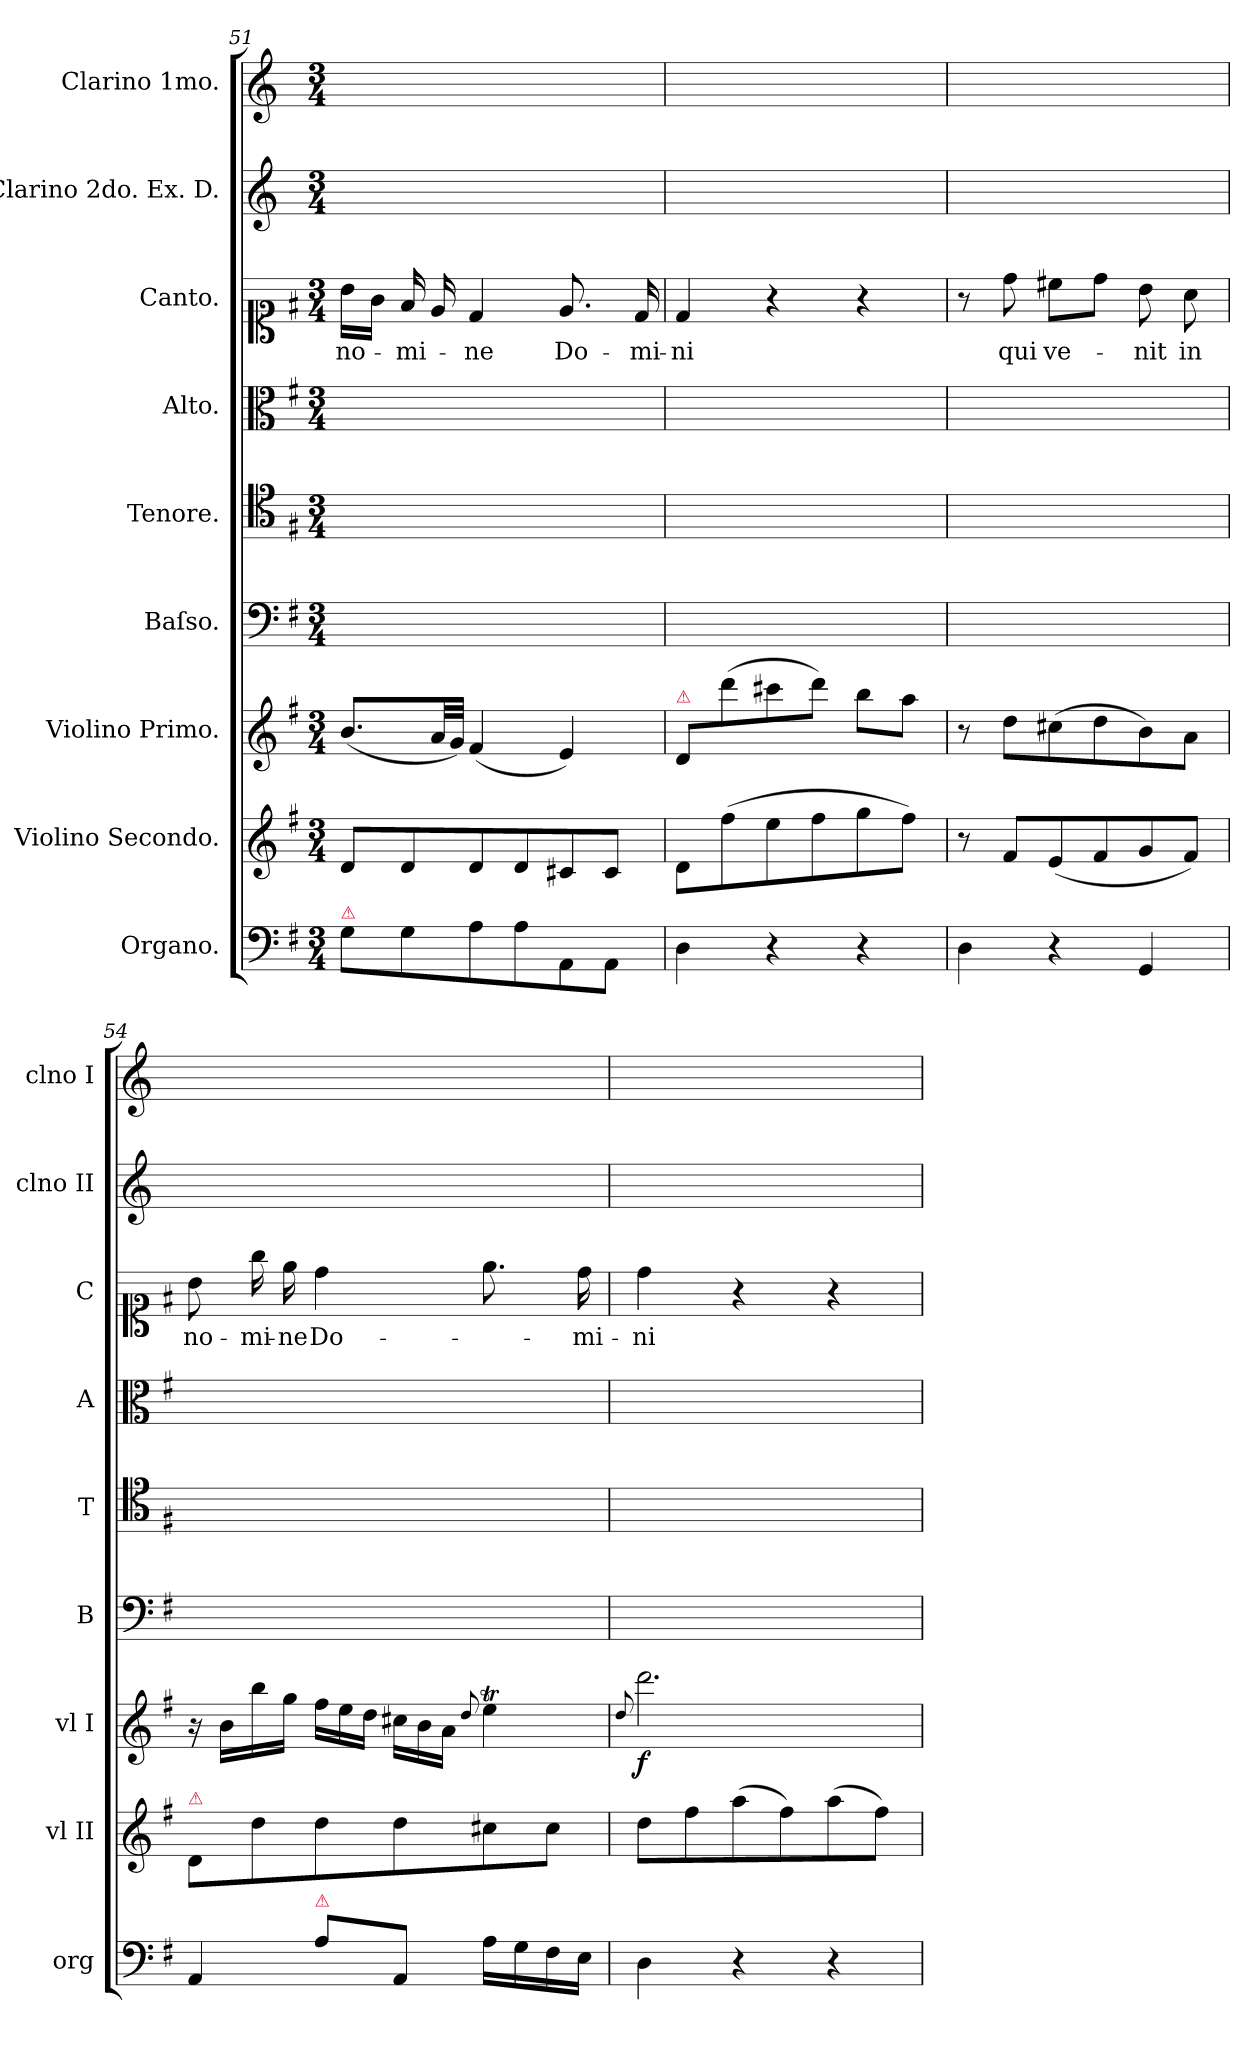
**kern	**kern	**dynam	**kern	**dynam	**kern	**kern	**kern	**kern	**text	**kern	**kern
*part9	*part8	*part8	*part7	*part7	*part6	*part5	*part4	*part3	*part3	*part2	*part1
*staff9	*staff8	*staff8	*staff7	*staff7	*staff6	*staff5	*staff4	*staff3	*staff3	*staff2	*staff1
*I"Organo.	*I"Violino Secondo.	*	*I"Violino Primo.	*	*I"Baſso.	*I"Tenore.	*I"Alto.	*I"Canto.	*	*I"Clarino 2do. Ex. D.	*I"Clarino 1mo.
*I'org	*I'vl II	*	*I'vl I	*	*I'B	*I'T	*I'A	*I'C	*	*I'clno II	*I'clno I
*clefF4	*clefG2	*	*clefG2	*	*clefF4	*clefC4	*clefC3	*clefC1	*	*clefG2	*clefG2
*	*	*	*	*	*	*	*	*	*	*ITrd-4c-7	*ITrd3c5
*k[f#]	*k[f#]	*	*k[f#]	*	*k[f#]	*k[f#]	*k[f#]	*k[f#]	*	*k[f#]	*k[f#]
*G:	*G:	*	*G:	*	*G:	*G:	*G:	*G:	*	*G:	*G:
*M3/4	*M3/4	*	*M3/4	*	*M3/4	*M3/4	*M3/4	*M3/4	*	*M3/4	*M3/4
=51	=51	=51	=51	=51	=51	=51	=51	=51	=51	=51	=51
!LO:TX:a:color=crimson:t=⚠	!	!	!	!	!	!	!	!	!	!	!
8G\L	8d/L	.	(8.b/L	.	2.ryy	2.ryy	2.ryy	16b\LL	no-	2.ryy	2.ryy
.	.	.	.	.	.	.	.	16g\JJ	.	.	.
8G\	8d/	.	.	.	.	.	.	16f#/	-mi-	.	.
.	.	.	32a/LL	.	.	.	.	16e/	.	.	.
.	.	.	32g/JJJ)	.	.	.	.	.	.	.	.
8A\	8d/	.	(4f#/	.	.	.	.	4d/	-ne	.	.
8A\	8d/	.	.	.	.	.	.	.	.	.	.
8AA/	8c#X/	.	4e/)	.	.	.	.	8.e/	Do-	.	.
8AA/J	8c#/J	.	.	.	.	.	.	.	.	.	.
.	.	.	.	.	.	.	.	16d/	-mi-	.	.
=52	=52	=52	=52	=52	=52	=52	=52	=52	=52	=52	=52
!	!	!	!LO:TX:a:color=crimson:t=⚠	!	!	!	!	!	!	!	!
4D\	8d/L	.	8d/L	.	2.ryy	2.ryy	2.ryy	4d/	-ni	2.ryy	2.ryy
.	(>8ff#\	.	(>8ddd\	.	.	.	.	.	.	.	.
4r	8ee\	.	8ccc#X\	.	.	.	.	4r	.	.	.
.	8ff#\	.	8ddd\J)	.	.	.	.	.	.	.	.
4r	8gg\	.	8bb\L	.	.	.	.	4r	.	.	.
.	8ff#\J)	.	8aa\J	.	.	.	.	.	.	.	.
=53	=53	=53	=53	=53	=53	=53	=53	=53	=53	=53	=53
4D\	8r	.	8r	.	2.ryy	2.ryy	2.ryy	8r	.	2.ryy	2.ryy
.	8f#/L	.	8dd\L	.	.	.	.	8dd\	qui	.	.
4r	(8e/	.	(8cc#X\	.	.	.	.	8cc#X\L	ve-	.	.
.	8f#/	.	8dd\	.	.	.	.	8dd\J	.	.	.
4GG/	8g/	.	8b\)	.	.	.	.	8b\	-nit	.	.
.	8f#/J)	.	8a\J	.	.	.	.	8a\	in	.	.
=54	=54	=54	=54	=54	=54	=54	=54	=54	=54	=54	=54
!	!LO:TX:a:color=crimson:t=⚠	!	!	!	!	!	!	!	!	!	!
4AA/	8d/L	.	16r	.	2.ryy	2.ryy	2.ryy	8b\	no-	2.ryy	2.ryy
.	.	.	16b\LL	.	.	.	.	.	.	.	.
.	8dd\	.	16bb\	.	.	.	.	16gg\	-mi-	.	.
.	.	.	16gg\JJ	.	.	.	.	16ee\	-ne	.	.
*	*	*	*Xtuplet	*	*	*	*	*	*	*	*
!LO:TX:a:color=crimson:t=⚠	!	!	!	!	!	!	!	!	!	!	!
8A\L	8dd\	.	24ff#\LL	.	.	.	.	4dd\	Do-	.	.
.	.	.	24ee\	.	.	.	.	.	.	.	.
.	.	.	24dd\JJ	.	.	.	.	.	.	.	.
8AA/J	8dd\	.	24cc#X\LL	.	.	.	.	.	.	.	.
.	.	.	24b\	.	.	.	.	.	.	.	.
.	.	.	24a\JJ	.	.	.	.	.	.	.	.
.	.	.	8qqdd/	.	.	.	.	.	.	.	.
16A\LL	8cc#X\	.	4eeT\	.	.	.	.	8.ee\	.	.	.
16G\	.	.	.	.	.	.	.	.	.	.	.
16F#\	8cc#\J	.	.	.	.	.	.	.	.	.	.
16E\JJ	.	.	.	.	.	.	.	16dd\	-mi-	.	.
=55	=55	=55	=55	=55	=55	=55	=55	=55	=55	=55	=55
.	.	.	8qqdd/	.	.	.	.	.	.	.	.
!	!	!LO:DY:b	!	!LO:DY:b	!	!	!	!	!	!	!
4D\	8dd\L	for.	2.ddd\	f	2.ryy	2.ryy	2.ryy	4dd\	-ni	2.ryy	2.ryy
.	8ff#\	.	.	.	.	.	.	.	.	.	.
4r	(8aa\	.	.	.	.	.	.	4r	.	.	.
.	8ff#\)	.	.	.	.	.	.	.	.	.	.
4r	(8aa\	.	.	.	.	.	.	4r	.	.	.
.	8ff#\J)	.	.	.	.	.	.	.	.	.	.
=	=	=	=	=	=	=	=	=	=	=	=
*-	*-	*-	*-	*-	*-	*-	*-	*-	*-	*-	*-
